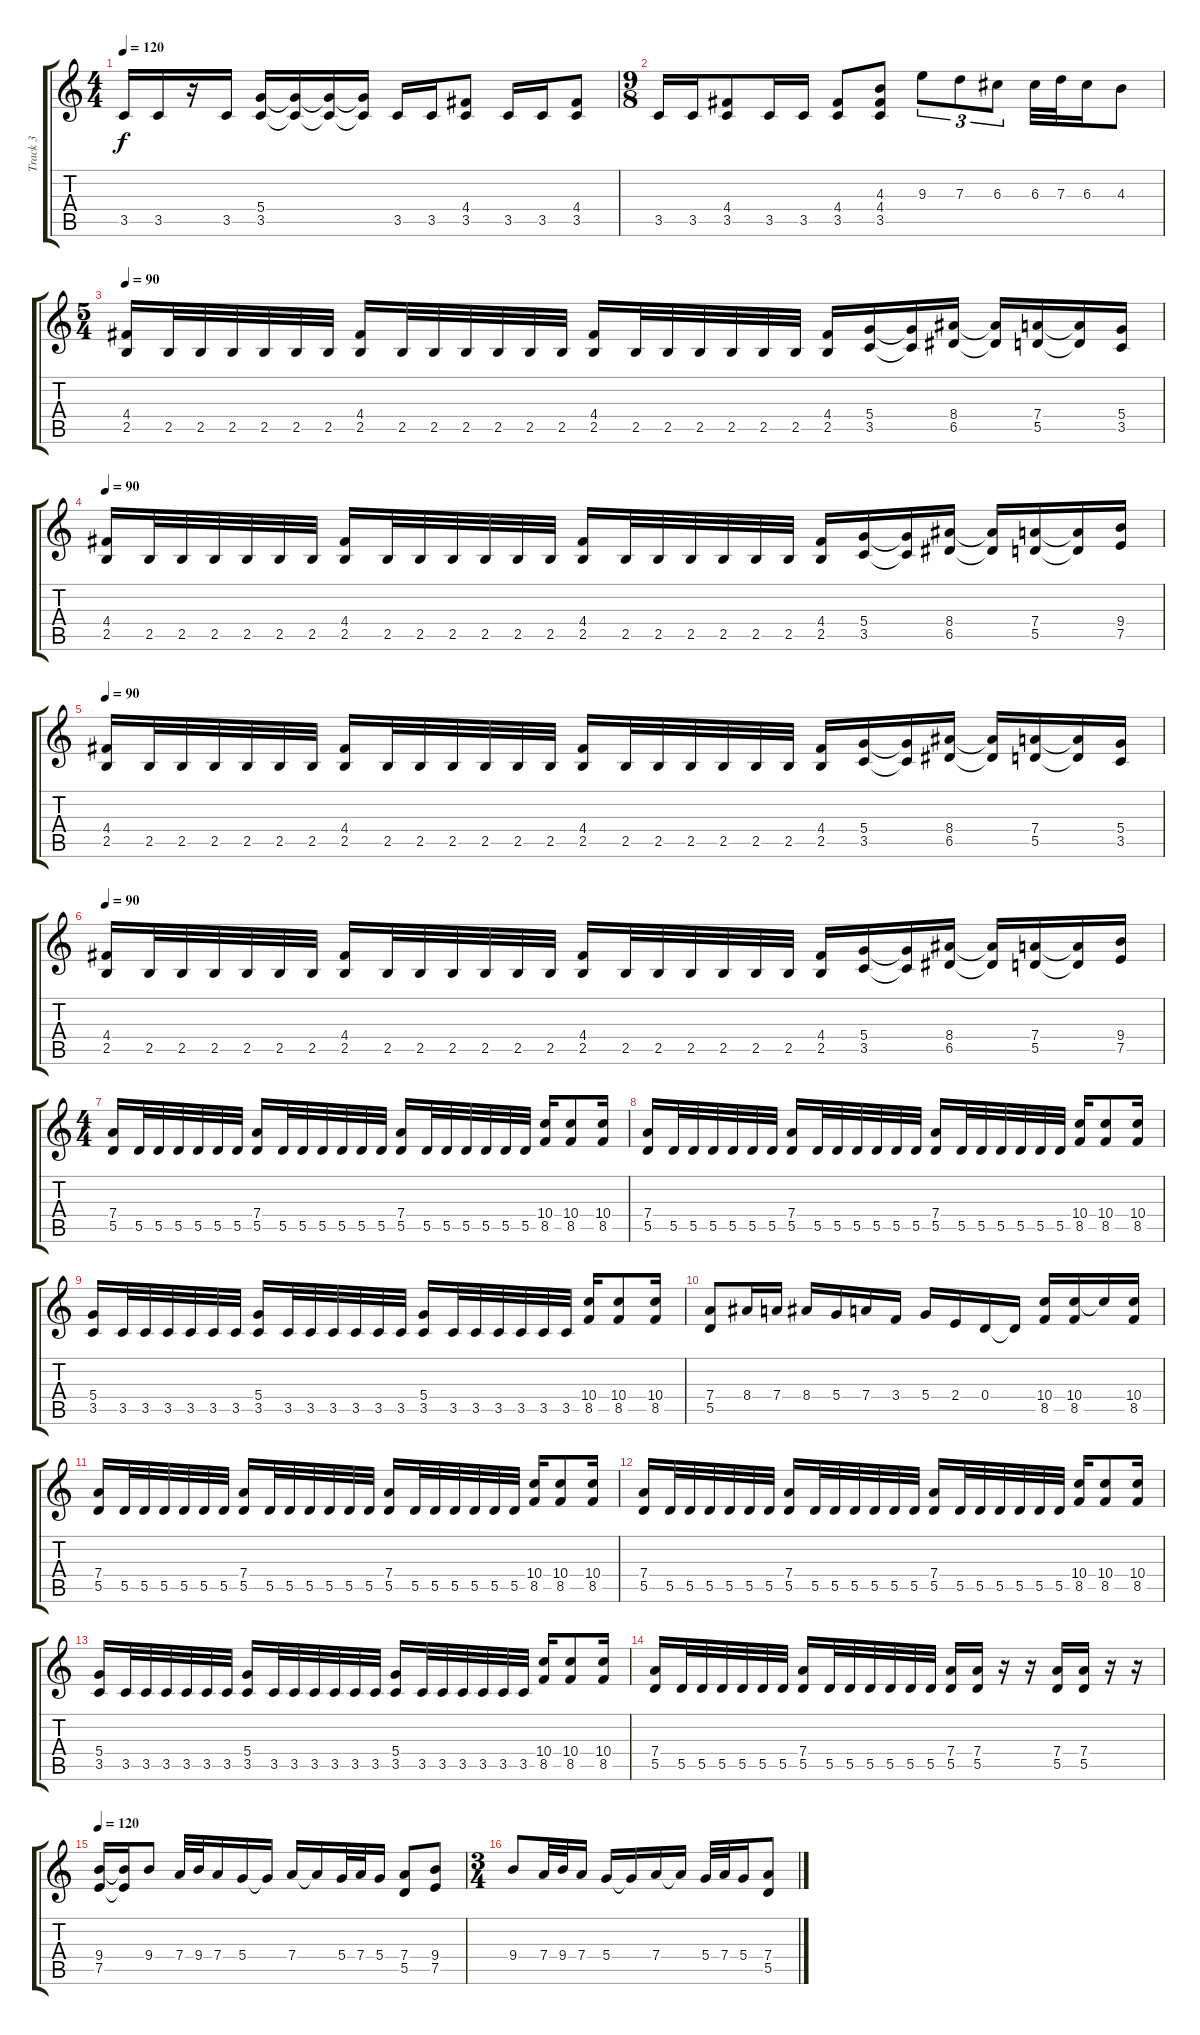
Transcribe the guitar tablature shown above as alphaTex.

\track ("Track 3" "Track 3") {instrument distortionguitar}
\staff {score tabs}
\tuning (E4 B3 G3 D3 A2 E2) {hide}
\ts (4 4)
\tempo 120
\clef g2
\ks c
3.5.16{dy f} 3.5.16 r.16 3.5.16 (5.4 3.5).16 (5.4{t} 3.5{t}).16 (5.4{t} 3.5{t}).16 (5.4{t} 3.5{t}).16 3.5.16 3.5.16 (4.4 3.5).8 3.5.16 3.5.16 (4.4 3.5).8 |
\ts (9 8)
3.5.16 3.5.16 (4.4 3.5).8 3.5.16 3.5.16 (4.4 3.5).8 (4.3 4.4 3.5).8 9.3.8{tu (3 2)} 7.3.8{tu (3 2)} 6.3.8{tu (3 2)} 6.3.32 7.3.32 6.3.16 4.3.8 |
\ts (5 4)
\tempo 90
(4.4 2.5).16 2.5.32 2.5.32 2.5.32 2.5.32 2.5.32 2.5.32 (4.4 2.5).16 2.5.32 2.5.32 2.5.32 2.5.32 2.5.32 2.5.32 (4.4 2.5).16 2.5.32 2.5.32 2.5.32 2.5.32 2.5.32 2.5.32 (4.4 2.5).16 (5.4 3.5).16 (5.4{t} 3.5{t}).16 (8.4 6.5).16 (8.4{t} 6.5{t}).16 (7.4 5.5).16 (7.4{t} 5.5{t}).16 (5.4 3.5).16 |
\tempo 90
(4.4 2.5).16 2.5.32 2.5.32 2.5.32 2.5.32 2.5.32 2.5.32 (4.4 2.5).16 2.5.32 2.5.32 2.5.32 2.5.32 2.5.32 2.5.32 (4.4 2.5).16 2.5.32 2.5.32 2.5.32 2.5.32 2.5.32 2.5.32 (4.4 2.5).16 (5.4 3.5).16 (5.4{t} 3.5{t}).16 (8.4 6.5).16 (8.4{t} 6.5{t}).16 (7.4 5.5).16 (7.4{t} 5.5{t}).16 (9.4 7.5).16 |
\tempo 90
(4.4 2.5).16 2.5.32 2.5.32 2.5.32 2.5.32 2.5.32 2.5.32 (4.4 2.5).16 2.5.32 2.5.32 2.5.32 2.5.32 2.5.32 2.5.32 (4.4 2.5).16 2.5.32 2.5.32 2.5.32 2.5.32 2.5.32 2.5.32 (4.4 2.5).16 (5.4 3.5).16 (5.4{t} 3.5{t}).16 (8.4 6.5).16 (8.4{t} 6.5{t}).16 (7.4 5.5).16 (7.4{t} 5.5{t}).16 (5.4 3.5).16 |
\tempo 90
(4.4 2.5).16 2.5.32 2.5.32 2.5.32 2.5.32 2.5.32 2.5.32 (4.4 2.5).16 2.5.32 2.5.32 2.5.32 2.5.32 2.5.32 2.5.32 (4.4 2.5).16 2.5.32 2.5.32 2.5.32 2.5.32 2.5.32 2.5.32 (4.4 2.5).16 (5.4 3.5).16 (5.4{t} 3.5{t}).16 (8.4 6.5).16 (8.4{t} 6.5{t}).16 (7.4 5.5).16 (7.4{t} 5.5{t}).16 (9.4 7.5).16 |
\ts (4 4)
(7.4 5.5).16 5.5.32 5.5.32 5.5.32 5.5.32 5.5.32 5.5.32 (7.4 5.5).16 5.5.32 5.5.32 5.5.32 5.5.32 5.5.32 5.5.32 (7.4 5.5).16 5.5.32 5.5.32 5.5.32 5.5.32 5.5.32 5.5.32 (10.4 8.5).16 (10.4 8.5).8 (10.4 8.5).16 |
(7.4 5.5).16 5.5.32 5.5.32 5.5.32 5.5.32 5.5.32 5.5.32 (7.4 5.5).16 5.5.32 5.5.32 5.5.32 5.5.32 5.5.32 5.5.32 (7.4 5.5).16 5.5.32 5.5.32 5.5.32 5.5.32 5.5.32 5.5.32 (10.4 8.5).16 (10.4 8.5).8 (10.4 8.5).16 |
(5.4 3.5).16 3.5.32 3.5.32 3.5.32 3.5.32 3.5.32 3.5.32 (5.4 3.5).16 3.5.32 3.5.32 3.5.32 3.5.32 3.5.32 3.5.32 (5.4 3.5).16 3.5.32 3.5.32 3.5.32 3.5.32 3.5.32 3.5.32 (10.4 8.5).16 (10.4 8.5).8 (10.4 8.5).16 |
(7.4 5.5).8 8.4.16 7.4.16 8.4.16 5.4.16 7.4.16 3.4.16 5.4.16 2.4.16 0.4.16 0.4{t}.16 (10.4 8.5).16 (10.4 8.5).16 10.4{t}.16 (10.4 8.5).16 |
(7.4 5.5).16 5.5.32 5.5.32 5.5.32 5.5.32 5.5.32 5.5.32 (7.4 5.5).16 5.5.32 5.5.32 5.5.32 5.5.32 5.5.32 5.5.32 (7.4 5.5).16 5.5.32 5.5.32 5.5.32 5.5.32 5.5.32 5.5.32 (10.4 8.5).16 (10.4 8.5).8 (10.4 8.5).16 |
(7.4 5.5).16 5.5.32 5.5.32 5.5.32 5.5.32 5.5.32 5.5.32 (7.4 5.5).16 5.5.32 5.5.32 5.5.32 5.5.32 5.5.32 5.5.32 (7.4 5.5).16 5.5.32 5.5.32 5.5.32 5.5.32 5.5.32 5.5.32 (10.4 8.5).16 (10.4 8.5).8 (10.4 8.5).16 |
(5.4 3.5).16 3.5.32 3.5.32 3.5.32 3.5.32 3.5.32 3.5.32 (5.4 3.5).16 3.5.32 3.5.32 3.5.32 3.5.32 3.5.32 3.5.32 (5.4 3.5).16 3.5.32 3.5.32 3.5.32 3.5.32 3.5.32 3.5.32 (10.4 8.5).16 (10.4 8.5).8 (10.4 8.5).16 |
(7.4 5.5).16 5.5.32 5.5.32 5.5.32 5.5.32 5.5.32 5.5.32 (7.4 5.5).16 5.5.32 5.5.32 5.5.32 5.5.32 5.5.32 5.5.32 (7.4 5.5).16 (7.4 5.5).16 r.16 r.16 (7.4 5.5).16 (7.4 5.5).16 r.16 r.16 |
\tempo 120
(9.4 7.5).16 (9.4{t} 7.5{t}).16 9.4.8 7.4.32 9.4.32 7.4.16 5.4.16 5.4{t}.16 7.4.16 7.4{t}.16 5.4.32 7.4.32 5.4.16 (7.4 5.5).8 (9.4 7.5).8 |
\ts (3 4)
9.4.8 7.4.32 9.4.32 7.4.16 5.4.16 5.4{t}.16 7.4.16 7.4{t}.16 5.4.32 7.4.32 5.4.16 (7.4 5.5).8
